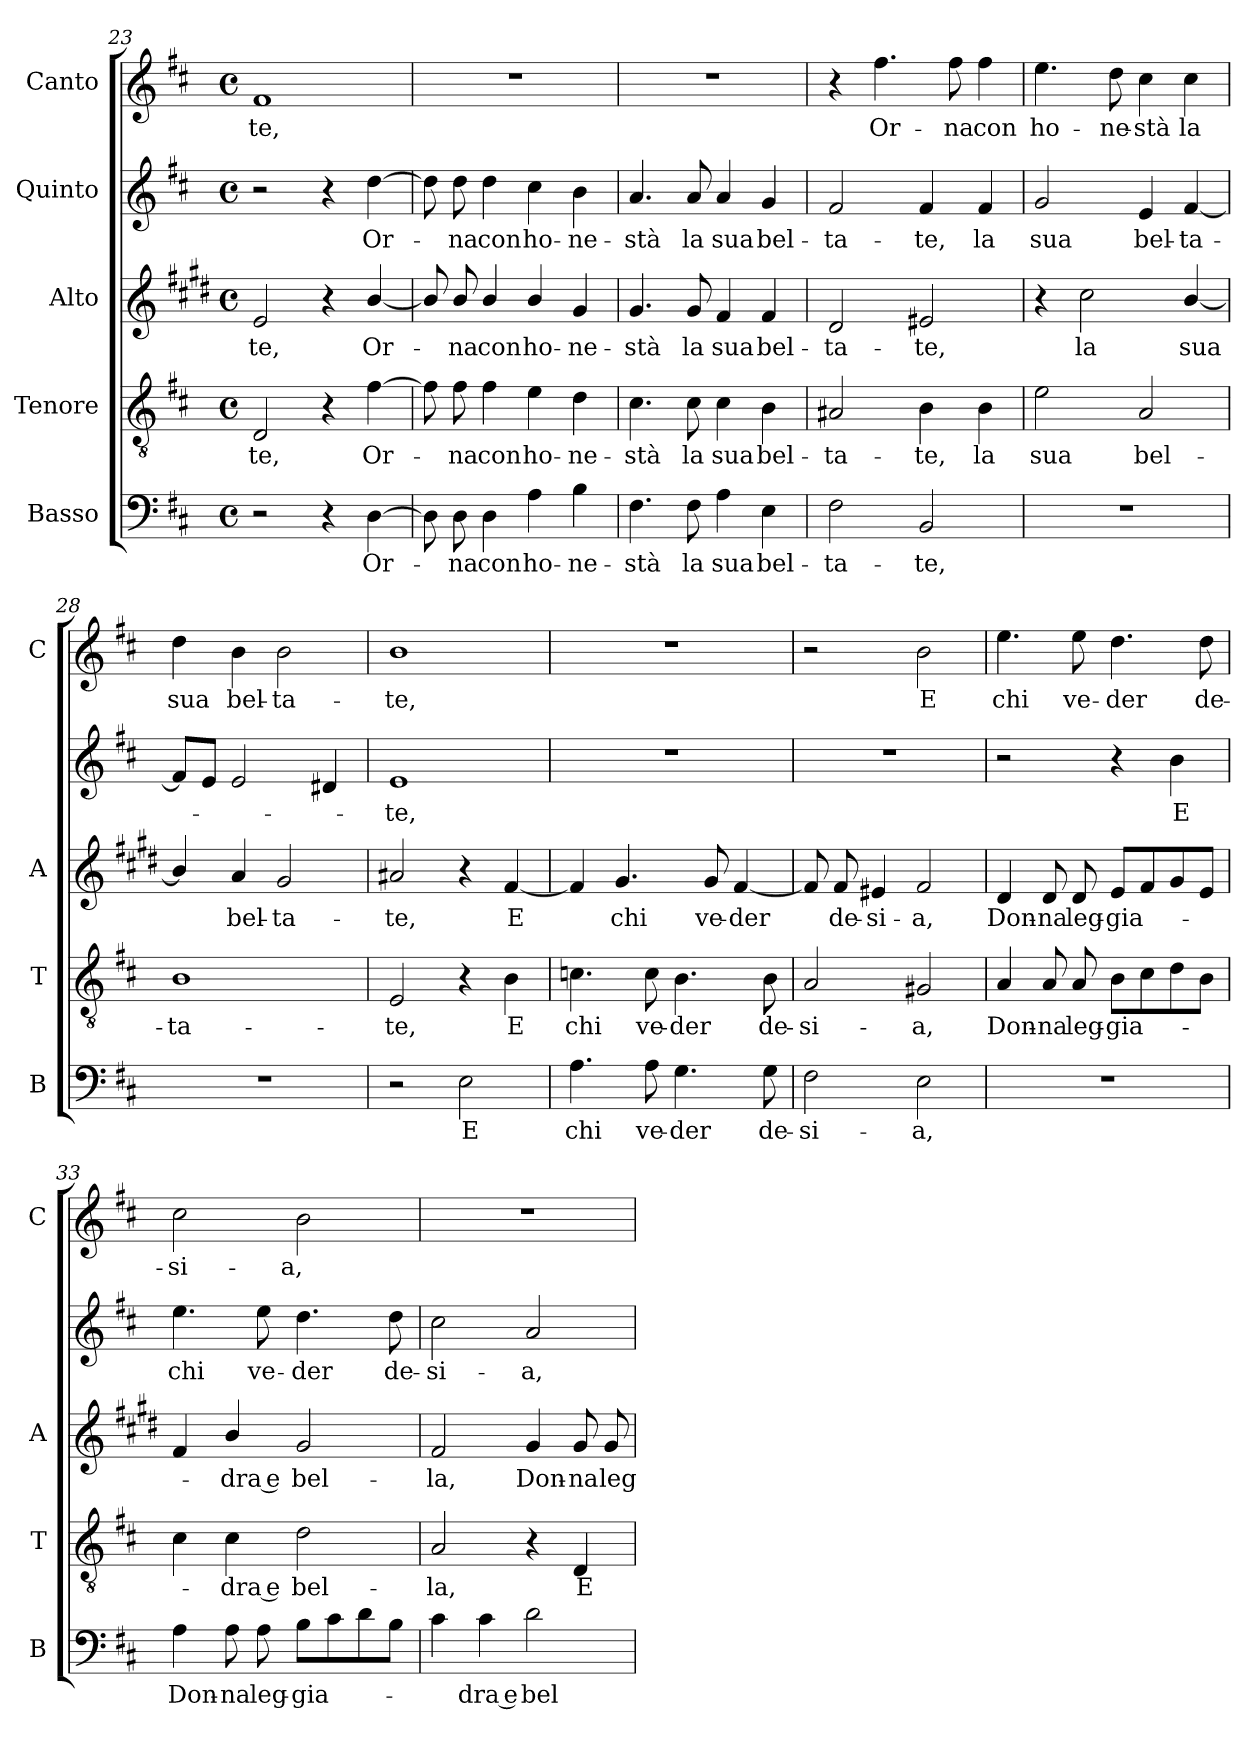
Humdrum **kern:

**kern	**text	**kern	**text	**kern	**text	**kern	**text	**kern	**text
*part5	*part5	*part4	*part4	*part3	*part3	*part2	*part2	*part1	*part1
*staff5	*staff5	*staff4	*staff4	*staff3	*staff3	*staff2	*staff2	*staff1	*staff1
*I"Basso	*	*I"Tenore	*	*I"Alto	*	*I"Quinto	*	*I"Canto	*
*I'B	*	*I'T	*	*I'A	*	*	*	*I'C	*
*clefF4	*	*clefGv2	*	*clefG2	*	*clefG2	*	*clefG2	*
*	*	*	*	*ITrd1c2	*	*	*	*	*
*k[f#c#]	*	*k[f#c#]	*	*k[f#c#]	*	*k[f#c#]	*	*k[f#c#]	*
*D:	*	*D:	*	*D:	*	*D:	*	*D:	*
*M4/4	*	*M4/4	*	*M4/4	*	*M4/4	*	*M4/4	*
*met(c)	*	*met(c)	*	*met(c)	*	*met(c)	*	*met(c)	*
=23	=23	=23	=23	=23	=23	=23	=23	=23	=23
!	!	!	!LO:LY:b	!	!LO:LY:b	!	!	!	!LO:LY:b
2r	.	2D/	-te,	2d/	-te,	2r	.	1f#	-te,
4r	.	4r	.	4r	.	4r	.	.	.
!	!LO:LY:b	!	!LO:LY:b	!	!LO:LY:b	!	!LO:LY:b	!	!
[4D\	Or-	[4f#\	Or-	[4a/	Or-	[4dd\	Or-	.	.
=24	=24	=24	=24	=24	=24	=24	=24	=24	=24
8D\]	.	8f#\]	.	8a/]	.	8dd\]	.	1r	.
!	!LO:LY:b	!	!LO:LY:b	!	!LO:LY:b	!	!LO:LY:b	!	!
8D\	-na	8f#\	-na	8a/	-na	8dd\	-na	.	.
!	!LO:LY:b	!	!LO:LY:b	!	!LO:LY:b	!	!LO:LY:b	!	!
4D\	con	4f#\	con	4a/	con	4dd\	con	.	.
!	!LO:LY:b	!	!LO:LY:b	!	!LO:LY:b	!	!LO:LY:b	!	!
4A\	ho-	4e\	ho-	4a/	ho-	4cc#\	ho-	.	.
!	!LO:LY:b	!	!LO:LY:b	!	!LO:LY:b	!	!LO:LY:b	!	!
4B\	-ne-	4d\	-ne-	4f#/	-ne-	4b\	-ne-	.	.
=25	=25	=25	=25	=25	=25	=25	=25	=25	=25
!	!LO:LY:b	!	!LO:LY:b	!	!LO:LY:b	!	!LO:LY:b	!	!
4.F#\	-stà	4.c#\	-stà	4.f#/	-stà	4.a/	-stà	1r	.
!	!LO:LY:b	!	!LO:LY:b	!	!LO:LY:b	!	!LO:LY:b	!	!
8F#\	la	8c#\	la	8f#/	la	8a/	la	.	.
!	!LO:LY:b	!	!LO:LY:b	!	!LO:LY:b	!	!LO:LY:b	!	!
4A\	sua	4c#\	sua	4e/	sua	4a/	sua	.	.
!	!LO:LY:b	!	!LO:LY:b	!	!LO:LY:b	!	!LO:LY:b	!	!
4E\	bel-	4B\	bel-	4e/	bel-	4g/	bel-	.	.
=26	=26	=26	=26	=26	=26	=26	=26	=26	=26
!	!LO:LY:b	!	!LO:LY:b	!	!LO:LY:b	!	!LO:LY:b	!	!
2F#\	-ta-	2A#X/	-ta-	2c#/	-ta-	2f#/	-ta-	4r	.
!	!	!	!	!	!	!	!	!	!LO:LY:b
.	.	.	.	.	.	.	.	4.ff#\	Or-
!	!LO:LY:b	!	!LO:LY:b	!	!LO:LY:b	!	!LO:LY:b	!	!
2BB/	-te,	4B\	-te,	2d#X/	-te,	4f#/	-te,	.	.
!	!	!	!	!	!	!	!	!	!LO:LY:b
.	.	.	.	.	.	.	.	8ff#\	-na
!	!	!	!LO:LY:b	!	!	!	!LO:LY:b	!	!LO:LY:b
.	.	4B\	la	.	.	4f#/	la	4ff#\	con
=27	=27	=27	=27	=27	=27	=27	=27	=27	=27
!	!	!	!LO:LY:b	!	!	!	!LO:LY:b	!	!LO:LY:b
1r	.	2e\	sua	4r	.	2g/	sua	4.ee\	ho-
!	!	!	!	!	!LO:LY:b	!	!	!	!
.	.	.	.	2b\	la	.	.	.	.
!	!	!	!	!	!	!	!	!	!LO:LY:b
.	.	.	.	.	.	.	.	8dd\	-ne-
!	!	!	!LO:LY:b	!	!	!	!LO:LY:b	!	!LO:LY:b
.	.	2A/	bel-	.	.	4e/	bel-	4cc#\	-stà
!	!	!	!	!	!LO:LY:b	!	!LO:LY:b	!	!LO:LY:b
.	.	.	.	[4a/	sua	[4f#/	-ta-	4cc#\	la
!!LO:LB:g=z
=28	=28	=28	=28	=28	=28	=28	=28	=28	=28
!	!	!	!LO:LY:b	!	!	!	!	!	!LO:LY:b
1r	.	1B	-ta-	4a/]	.	8f#/L]	.	4dd\	sua
.	.	.	.	.	.	8e/J	.	.	.
!	!	!	!	!	!LO:LY:b	!	!	!	!LO:LY:b
.	.	.	.	4g/	bel-	2e/	.	4b\	bel-
!	!	!	!	!	!LO:LY:b	!	!	!	!LO:LY:b
.	.	.	.	2f#/	-ta-	.	.	2b\	-ta-
.	.	.	.	.	.	4d#X/	.	.	.
=29	=29	=29	=29	=29	=29	=29	=29	=29	=29
!	!	!	!LO:LY:b	!	!LO:LY:b	!	!LO:LY:b	!	!LO:LY:b
2r	.	2E/	-te,	2g#X/	-te,	1e	-te,	1b	-te,
!	!LO:LY:b	!	!	!	!	!	!	!	!
2E\	E	4r	.	4r	.	.	.	.	.
!	!	!	!LO:LY:b	!	!LO:LY:b	!	!	!	!
.	.	4B\	E	[4e/	E	.	.	.	.
=30	=30	=30	=30	=30	=30	=30	=30	=30	=30
!	!LO:LY:b	!	!LO:LY:b	!	!	!	!	!	!
4.A\	chi	4.cn\	chi	4e/]	.	1r	.	1r	.
!	!	!	!	!	!LO:LY:b	!	!	!	!
.	.	.	.	4.f#/	chi	.	.	.	.
!	!LO:LY:b	!	!LO:LY:b	!	!	!	!	!	!
8A\	ve-	8c\	ve-	.	.	.	.	.	.
!	!LO:LY:b	!	!LO:LY:b	!	!	!	!	!	!
4.G\	-der	4.B\	-der	.	.	.	.	.	.
!	!	!	!	!	!LO:LY:b	!	!	!	!
.	.	.	.	8f#/	ve-	.	.	.	.
!	!	!	!	!	!LO:LY:b	!	!	!	!
.	.	.	.	[4e/	-der	.	.	.	.
!	!LO:LY:b	!	!LO:LY:b	!	!	!	!	!	!
8G\	de-	8B\	de-	.	.	.	.	.	.
=31	=31	=31	=31	=31	=31	=31	=31	=31	=31
!	!LO:LY:b	!	!LO:LY:b	!	!	!	!	!	!
2F#\	-si-	2A/	-si-	8e/]	.	1r	.	2r	.
!	!	!	!	!	!LO:LY:b	!	!	!	!
.	.	.	.	8e/	de-	.	.	.	.
!	!	!	!	!	!LO:LY:b	!	!	!	!
.	.	.	.	4d#X/	-si-	.	.	.	.
!	!LO:LY:b	!	!LO:LY:b	!	!LO:LY:b	!	!	!	!LO:LY:b
2E\	-a,	2G#X/	-a,	2e/	-a,	.	.	2b\	E
=32	=32	=32	=32	=32	=32	=32	=32	=32	=32
!	!	!	!LO:LY:b	!	!LO:LY:b	!	!	!	!LO:LY:b
1r	.	4A/	Don-	4c#/	Don-	2r	.	4.ee\	chi
!	!	!	!LO:LY:b	!	!LO:LY:b	!	!	!	!
.	.	8A/	-na	8c#/	-na	.	.	.	.
!	!	!	!LO:LY:b	!	!LO:LY:b	!	!	!	!LO:LY:b
.	.	8A/	leg-	8c#/	leg-	.	.	8ee\	ve-
!	!	!	!LO:LY:b	!	!LO:LY:b	!	!	!	!LO:LY:b
.	.	8B\L	-gia-	8d/L	-gia-	4r	.	4.dd\	-der
.	.	8c#\	.	8e/	.	.	.	.	.
!	!	!	!	!	!	!	!LO:LY:b	!	!
.	.	8d\	.	8f#/	.	4b\	E	.	.
!	!	!	!	!	!	!	!	!	!LO:LY:b
.	.	8B\J	.	8d/J	.	.	.	8dd\	de-
=33	=33	=33	=33	=33	=33	=33	=33	=33	=33
!	!LO:LY:b	!	!	!	!	!	!LO:LY:b	!	!LO:LY:b
4A\	Don-	4c#\	.	4e/	.	4.ee\	chi	2cc#\	-si-
!	!LO:LY:b	!	!LO:LY:b	!	!LO:LY:b	!	!	!	!
8A\	-na	4c#\	-dra e	4a/	-dra e	.	.	.	.
!	!LO:LY:b	!	!	!	!	!	!LO:LY:b	!	!
8A\	leg-	.	.	.	.	8ee\	ve-	.	.
!	!LO:LY:b	!	!LO:LY:b	!	!LO:LY:b	!	!LO:LY:b	!	!LO:LY:b
8B\L	-gia-	2d\	bel-	2f#/	bel-	4.dd\	-der	2b\	-a,
8c#\	.	.	.	.	.	.	.	.	.
8d\	.	.	.	.	.	.	.	.	.
!	!	!	!	!	!	!	!LO:LY:b	!	!
8B\J	.	.	.	.	.	8dd\	de-	.	.
!!LO:LB:g=z
=34	=34	=34	=34	=34	=34	=34	=34	=34	=34
!	!	!	!LO:LY:b	!	!LO:LY:b	!	!LO:LY:b	!	!
4c#\	.	2A/	-la,	2e/	-la,	2cc#\	-si-	1r	.
!	!LO:LY:b	!	!	!	!	!	!	!	!
4c#\	-dra e	.	.	.	.	.	.	.	.
!	!LO:LY:b	!	!	!	!LO:LY:b	!	!LO:LY:b	!	!
2d\	bel-	4r	.	4f#/	Don-	2a/	-a,	.	.
!	!	!	!LO:LY:b	!	!LO:LY:b	!	!	!	!
.	.	4D/	E	8f#/	-na	.	.	.	.
!	!	!	!	!	!LO:LY:b	!	!	!	!
.	.	.	.	8f#/	leg-	.	.	.	.
=	=	=	=	=	=	=	=	=	=
*-	*-	*-	*-	*-	*-	*-	*-	*-	*-
